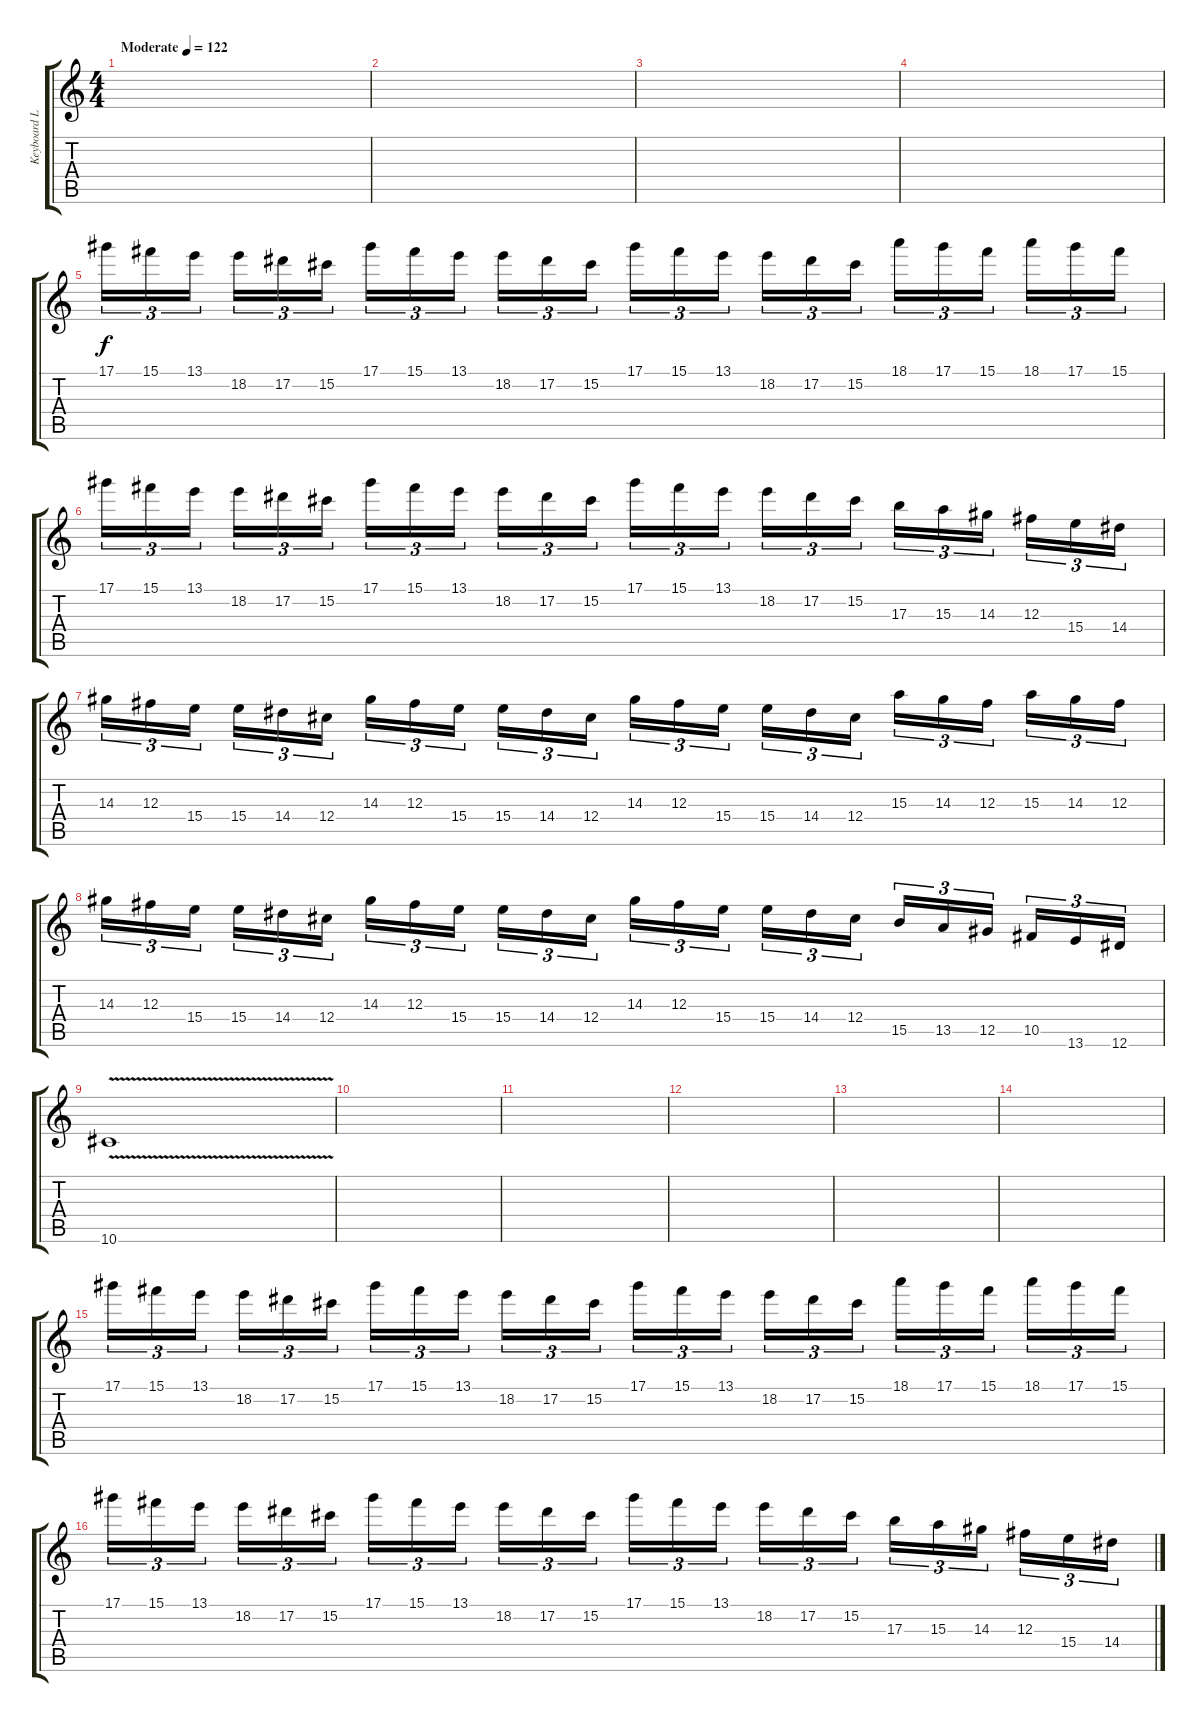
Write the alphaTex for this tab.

\track ("Keyboard Lead - Octave" "Keyboard L") {instrument lead1square}
\staff {score tabs}
\tuning (Eb5 Bb4 Gb4 Db4 Ab3 Eb3) {hide}
\ts (4 4)
\tempo (122 "Moderate")
\clef g2
\ks c
|
|
|
|
17.1.16{tu (3 2)} 15.1.16{tu (3 2)} 13.1.16{tu (3 2) beam splitsecondary} 18.2.16{tu (3 2)} 17.2.16{tu (3 2)} 15.2.16{tu (3 2)} 17.1.16{tu (3 2)} 15.1.16{tu (3 2)} 13.1.16{tu (3 2) beam splitsecondary} 18.2.16{tu (3 2)} 17.2.16{tu (3 2)} 15.2.16{tu (3 2)} 17.1.16{tu (3 2)} 15.1.16{tu (3 2)} 13.1.16{tu (3 2) beam splitsecondary} 18.2.16{tu (3 2)} 17.2.16{tu (3 2)} 15.2.16{tu (3 2)} 18.1.16{tu (3 2)} 17.1.16{tu (3 2)} 15.1.16{tu (3 2) beam splitsecondary} 18.1.16{tu (3 2)} 17.1.16{tu (3 2)} 15.1.16{tu (3 2)} |
17.1.16{tu (3 2)} 15.1.16{tu (3 2)} 13.1.16{tu (3 2) beam splitsecondary} 18.2.16{tu (3 2)} 17.2.16{tu (3 2)} 15.2.16{tu (3 2)} 17.1.16{tu (3 2)} 15.1.16{tu (3 2)} 13.1.16{tu (3 2) beam splitsecondary} 18.2.16{tu (3 2)} 17.2.16{tu (3 2)} 15.2.16{tu (3 2)} 17.1.16{tu (3 2)} 15.1.16{tu (3 2)} 13.1.16{tu (3 2) beam splitsecondary} 18.2.16{tu (3 2)} 17.2.16{tu (3 2)} 15.2.16{tu (3 2)} 17.3.16{tu (3 2)} 15.3.16{tu (3 2)} 14.3.16{tu (3 2) beam splitsecondary} 12.3.16{tu (3 2)} 15.4.16{tu (3 2)} 14.4.16{tu (3 2)} |
14.3.16{tu (3 2)} 12.3.16{tu (3 2)} 15.4.16{tu (3 2) beam splitsecondary} 15.4.16{tu (3 2)} 14.4.16{tu (3 2)} 12.4.16{tu (3 2)} 14.3.16{tu (3 2)} 12.3.16{tu (3 2)} 15.4.16{tu (3 2) beam splitsecondary} 15.4.16{tu (3 2)} 14.4.16{tu (3 2)} 12.4.16{tu (3 2)} 14.3.16{tu (3 2)} 12.3.16{tu (3 2)} 15.4.16{tu (3 2) beam splitsecondary} 15.4.16{tu (3 2)} 14.4.16{tu (3 2)} 12.4.16{tu (3 2)} 15.3.16{tu (3 2)} 14.3.16{tu (3 2)} 12.3.16{tu (3 2) beam splitsecondary} 15.3.16{tu (3 2)} 14.3.16{tu (3 2)} 12.3.16{tu (3 2)} |
14.3.16{tu (3 2)} 12.3.16{tu (3 2)} 15.4.16{tu (3 2) beam splitsecondary} 15.4.16{tu (3 2)} 14.4.16{tu (3 2)} 12.4.16{tu (3 2)} 14.3.16{tu (3 2)} 12.3.16{tu (3 2)} 15.4.16{tu (3 2) beam splitsecondary} 15.4.16{tu (3 2)} 14.4.16{tu (3 2)} 12.4.16{tu (3 2)} 14.3.16{tu (3 2)} 12.3.16{tu (3 2)} 15.4.16{tu (3 2) beam splitsecondary} 15.4.16{tu (3 2)} 14.4.16{tu (3 2)} 12.4.16{tu (3 2)} 15.5.16{tu (3 2)} 13.5.16{tu (3 2)} 12.5.16{tu (3 2) beam splitsecondary} 10.5.16{tu (3 2)} 13.6.16{tu (3 2)} 12.6.16{tu (3 2)} |
10.6{v}.1 |
|
|
|
|
|
17.1.16{tu (3 2)} 15.1.16{tu (3 2)} 13.1.16{tu (3 2) beam splitsecondary} 18.2.16{tu (3 2)} 17.2.16{tu (3 2)} 15.2.16{tu (3 2)} 17.1.16{tu (3 2)} 15.1.16{tu (3 2)} 13.1.16{tu (3 2) beam splitsecondary} 18.2.16{tu (3 2)} 17.2.16{tu (3 2)} 15.2.16{tu (3 2)} 17.1.16{tu (3 2)} 15.1.16{tu (3 2)} 13.1.16{tu (3 2) beam splitsecondary} 18.2.16{tu (3 2)} 17.2.16{tu (3 2)} 15.2.16{tu (3 2)} 18.1.16{tu (3 2)} 17.1.16{tu (3 2)} 15.1.16{tu (3 2) beam splitsecondary} 18.1.16{tu (3 2)} 17.1.16{tu (3 2)} 15.1.16{tu (3 2)} |
17.1.16{tu (3 2)} 15.1.16{tu (3 2)} 13.1.16{tu (3 2) beam splitsecondary} 18.2.16{tu (3 2)} 17.2.16{tu (3 2)} 15.2.16{tu (3 2)} 17.1.16{tu (3 2)} 15.1.16{tu (3 2)} 13.1.16{tu (3 2) beam splitsecondary} 18.2.16{tu (3 2)} 17.2.16{tu (3 2)} 15.2.16{tu (3 2)} 17.1.16{tu (3 2)} 15.1.16{tu (3 2)} 13.1.16{tu (3 2) beam splitsecondary} 18.2.16{tu (3 2)} 17.2.16{tu (3 2)} 15.2.16{tu (3 2)} 17.3.16{tu (3 2)} 15.3.16{tu (3 2)} 14.3.16{tu (3 2) beam splitsecondary} 12.3.16{tu (3 2)} 15.4.16{tu (3 2)} 14.4.16{tu (3 2)}
